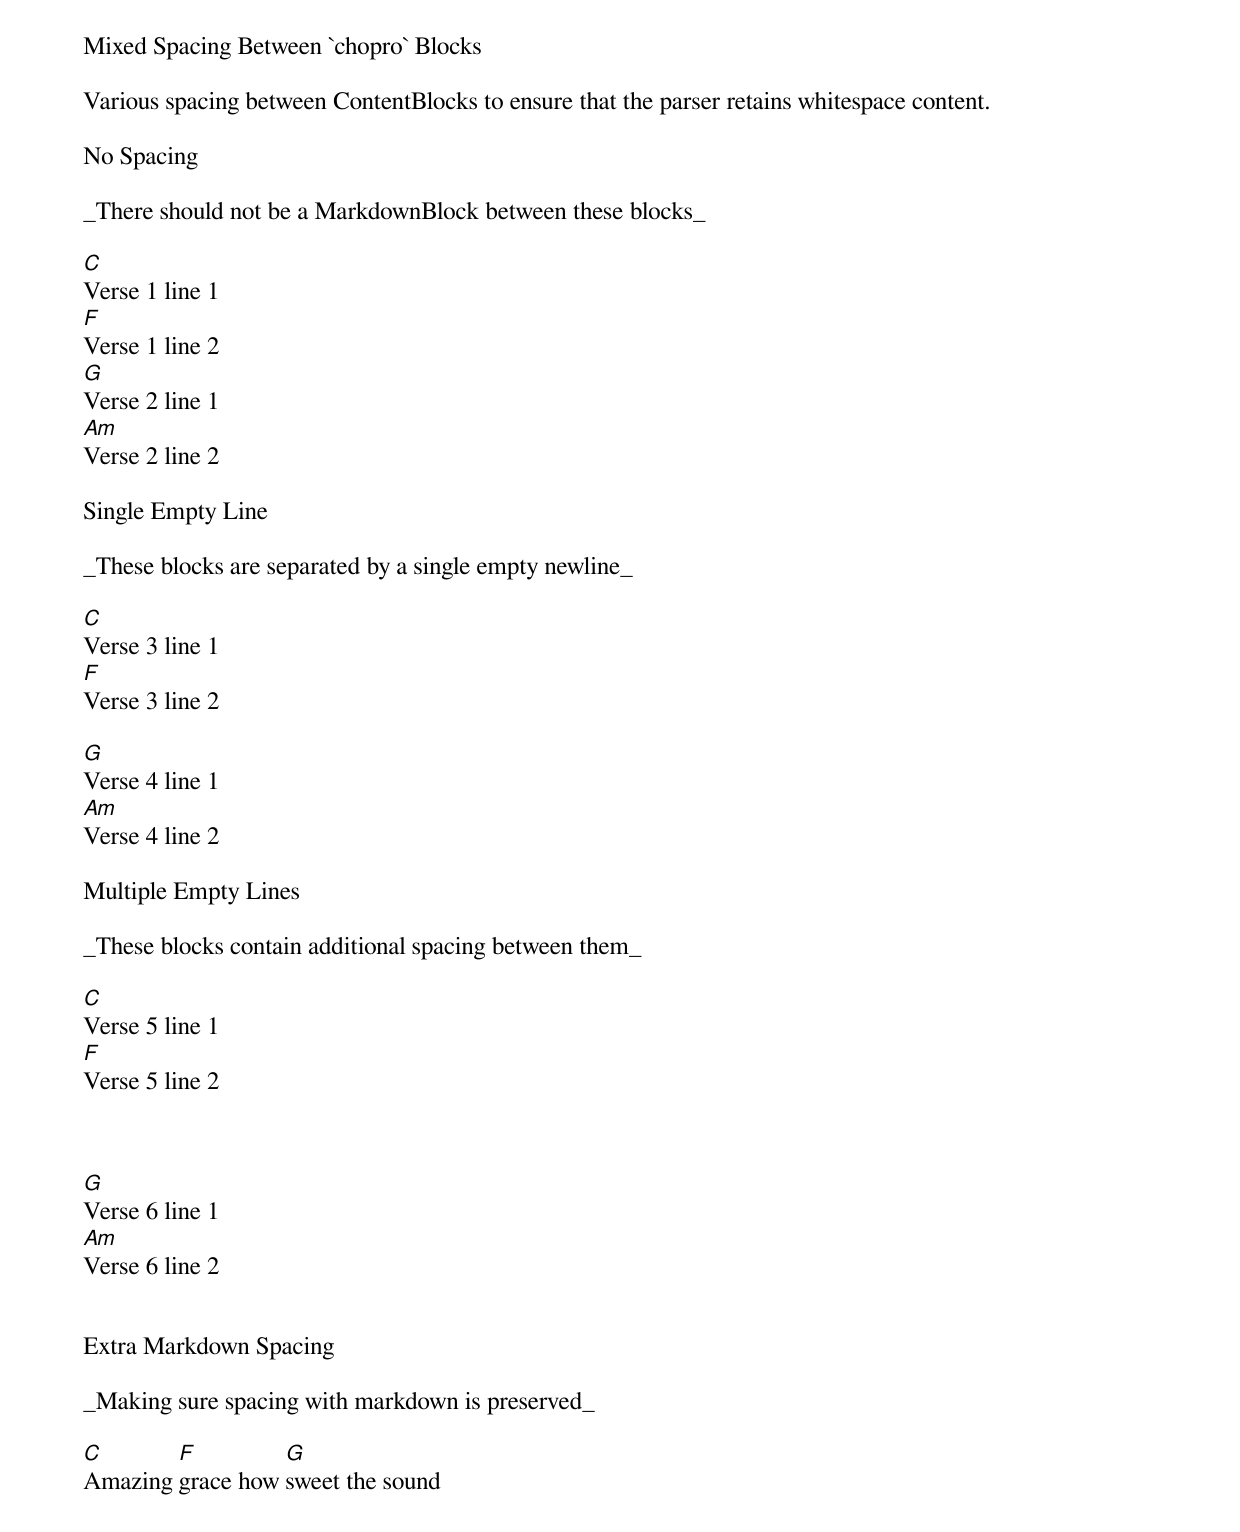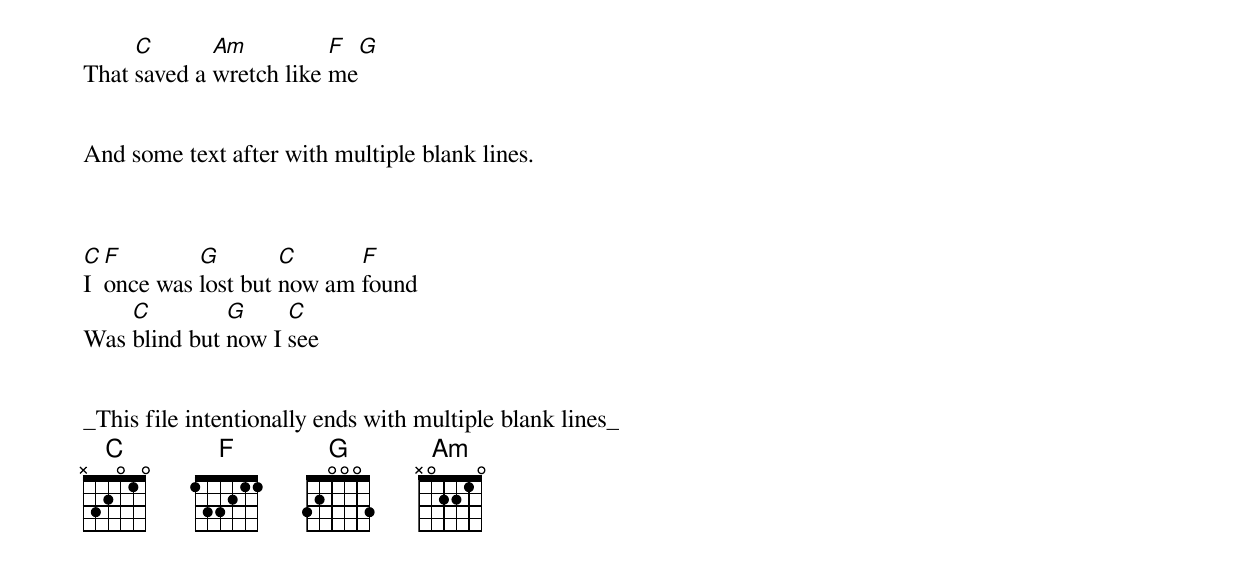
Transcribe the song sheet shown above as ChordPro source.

Mixed Spacing Between `chopro` Blocks

Various spacing between ContentBlocks to ensure that the parser retains whitespace content.

No Spacing

_There should not be a MarkdownBlock between these blocks_

[C]Verse 1 line 1
[F]Verse 1 line 2
[G]Verse 2 line 1
[Am]Verse 2 line 2

Single Empty Line

_These blocks are separated by a single empty newline_

[C]Verse 3 line 1
[F]Verse 3 line 2

[G]Verse 4 line 1
[Am]Verse 4 line 2

Multiple Empty Lines

_These blocks contain additional spacing between them_

[C]Verse 5 line 1
[F]Verse 5 line 2



[G]Verse 6 line 1
[Am]Verse 6 line 2


Extra Markdown Spacing

_Making sure spacing with markdown is preserved_

[C]Amazing [F]grace how [G]sweet the sound
That [C]saved a [Am]wretch like [F]me[G]


And some text after with multiple blank lines.



[C]I [F]once was [G]lost but [C]now am [F]found
Was [C]blind but [G]now I [C]see


_This file intentionally ends with multiple blank lines_
